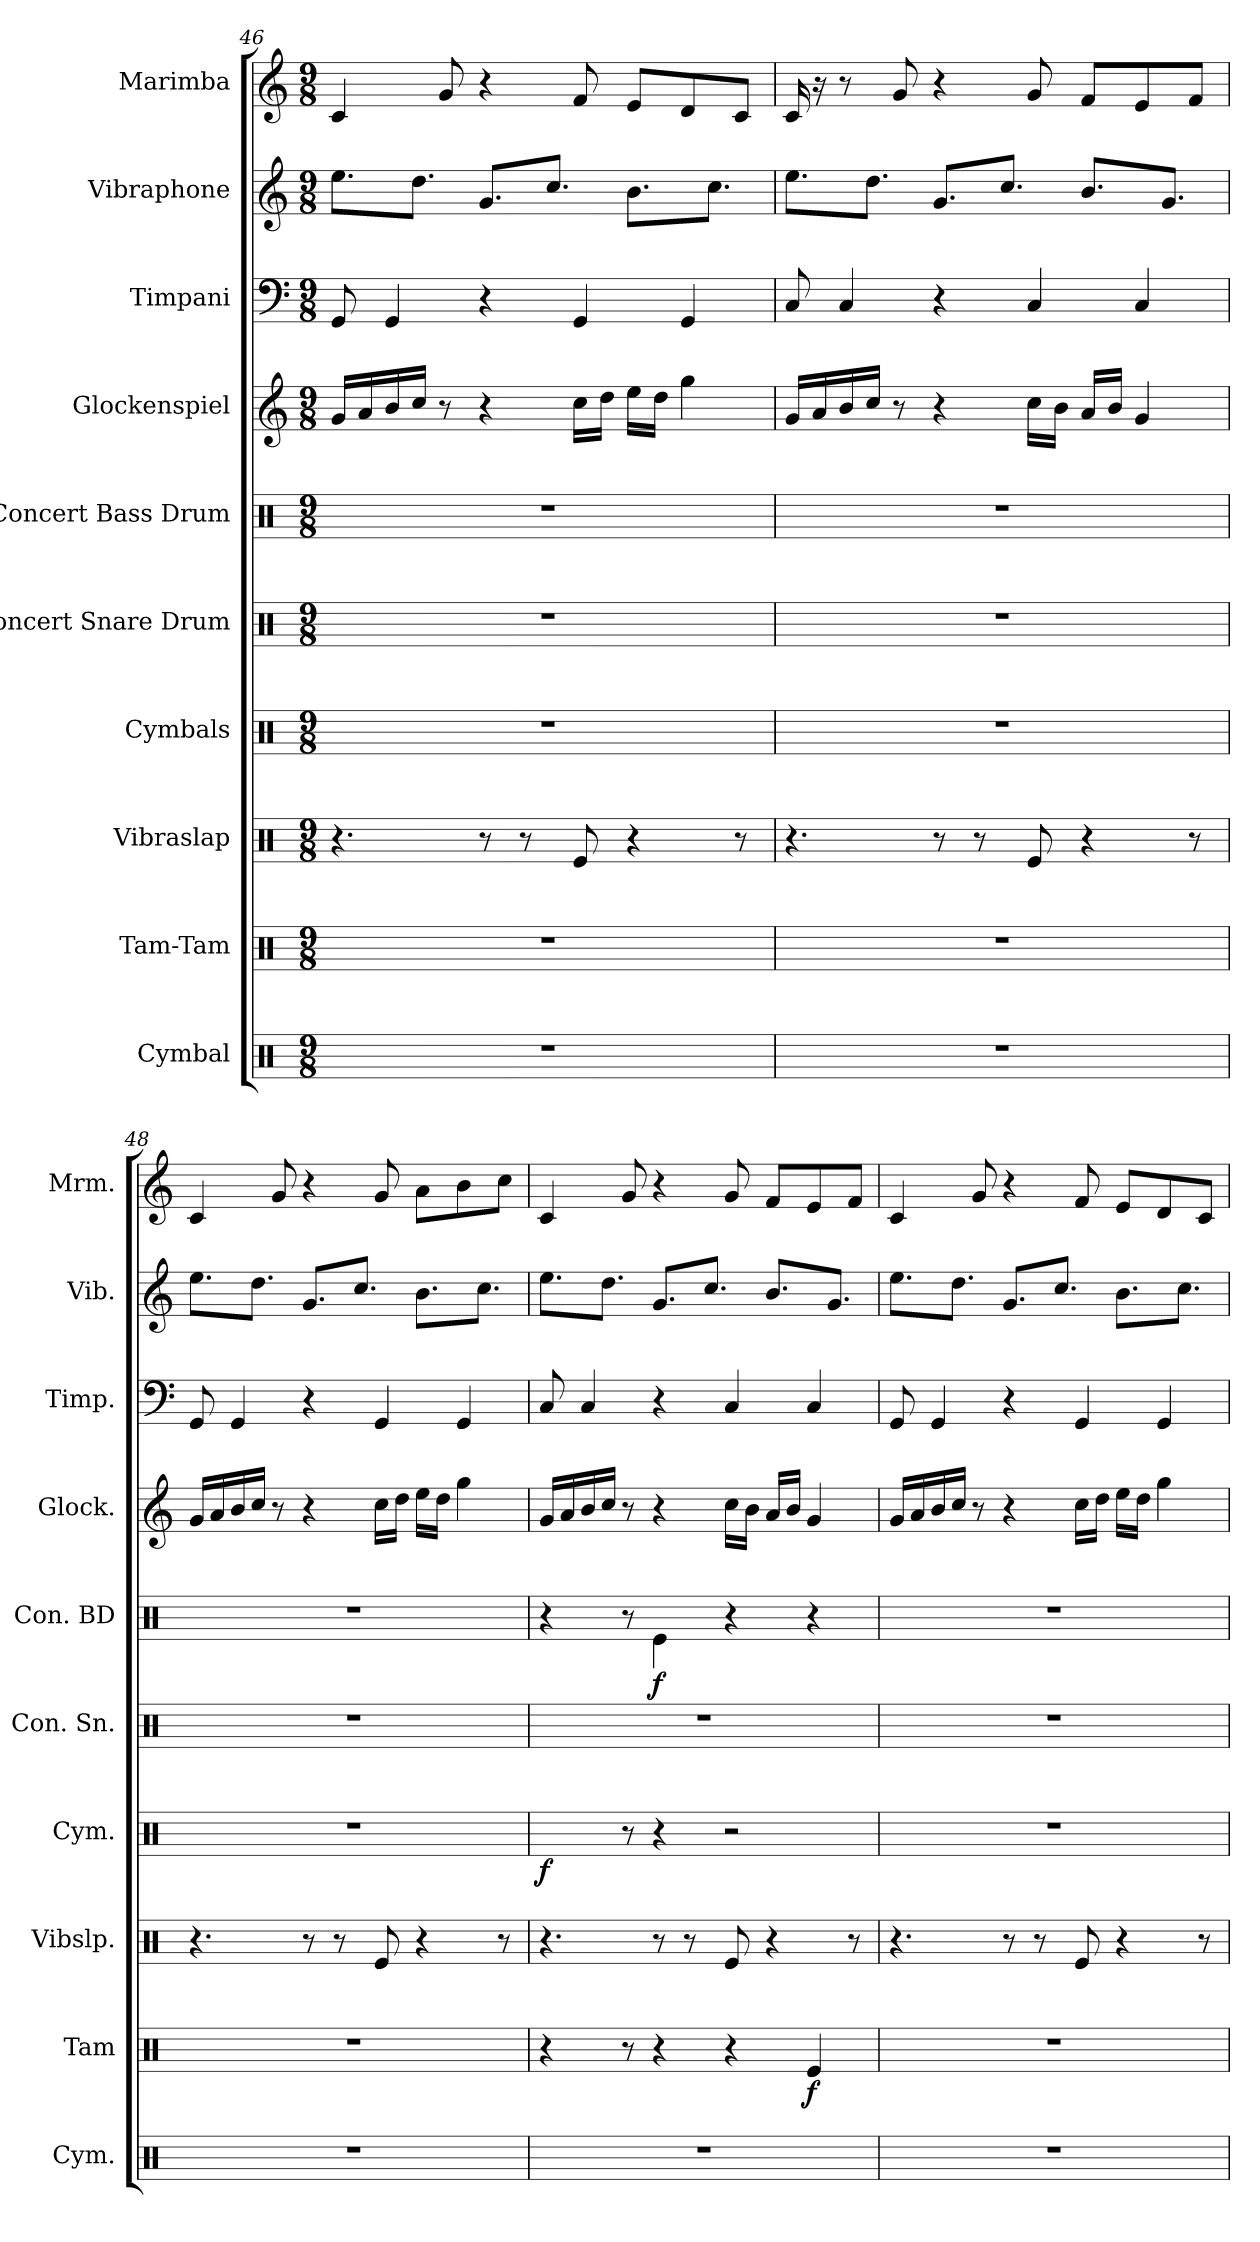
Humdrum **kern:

**kern	**kern	**dynam	**kern	**kern	**dynam	**kern	**kern	**dynam	**kern	**kern	**kern	**kern
*part10	*part9	*part9	*part8	*part7	*part7	*part6	*part5	*part5	*part4	*part3	*part2	*part1
*staff10	*staff9	*staff9	*staff8	*staff7	*staff7	*staff6	*staff5	*staff5	*staff4	*staff3	*staff2	*staff1
*I"Cymbal	*I"Tam-Tam	*	*I"Vibraslap	*I"Cymbals	*	*I"Concert Snare Drum	*I"Concert Bass Drum	*	*I"Glockenspiel	*I"Timpani	*I"Vibraphone	*I"Marimba
*I'Cym.	*I'Tam	*	*I'Vibslp.	*I'Cym.	*	*I'Con. Sn.	*I'Con. BD	*	*I'Glock.	*I'Timp.	*I'Vib.	*I'Mrm.
*clefX	*clefX	*	*clefX	*clefX	*	*clefX	*clefX	*	*clefG2	*clefF4	*clefG2	*clefG2
*	*	*	*	*	*	*	*	*	*ITrd-14c-24	*	*	*
*k[]	*k[]	*	*k[]	*k[]	*	*k[]	*k[]	*	*k[]	*k[]	*k[]	*k[]
*M9/8	*M9/8	*	*M9/8	*M9/8	*	*M9/8	*M9/8	*	*M9/8	*M9/8	*M9/8	*M9/8
=46	=46	=46	=46	=46	=46	=46	=46	=46	=46	=46	=46	=46
8%9r	8%9r	.	4.r	8%9r	.	8%9r	8%9r	.	16ggg/LL	8GG/	8.ee\L	4c/
.	.	.	.	.	.	.	.	.	16aaa/	.	.	.
.	.	.	.	.	.	.	.	.	16bbb/	4GG/	.	.
.	.	.	.	.	.	.	.	.	16cccc/JJ	.	8.dd\J	.
.	.	.	.	.	.	.	.	.	8r	.	.	8g/
.	.	.	8r	.	.	.	.	.	4r	4r	8.g/L	4r
.	.	.	8r	.	.	.	.	.	.	.	.	.
.	.	.	.	.	.	.	.	.	.	.	8.cc/J	.
.	.	.	8Re/	.	.	.	.	.	16cccc\LL	4GG/	.	8f/
.	.	.	.	.	.	.	.	.	16dddd\JJ	.	.	.
.	.	.	4r	.	.	.	.	.	16eeee\LL	.	8.b\L	8e/L
.	.	.	.	.	.	.	.	.	16dddd\JJ	.	.	.
.	.	.	.	.	.	.	.	.	4gggg\	4GG/	.	8d/
.	.	.	.	.	.	.	.	.	.	.	8.cc\J	.
.	.	.	8r	.	.	.	.	.	.	.	.	8c/J
!!LO:PB:g=z
=47	=47	=47	=47	=47	=47	=47	=47	=47	=47	=47	=47	=47
8%9r	8%9r	.	4.r	8%9r	.	8%9r	8%9r	.	16ggg/LL	8C/	8.ee\L	16c/
.	.	.	.	.	.	.	.	.	16aaa/	.	.	16r
.	.	.	.	.	.	.	.	.	16bbb/	4C/	.	8r
.	.	.	.	.	.	.	.	.	16cccc/JJ	.	8.dd\J	.
.	.	.	.	.	.	.	.	.	8r	.	.	8g/
.	.	.	8r	.	.	.	.	.	4r	4r	8.g/L	4r
.	.	.	8r	.	.	.	.	.	.	.	.	.
.	.	.	.	.	.	.	.	.	.	.	8.cc/J	.
.	.	.	8Re/	.	.	.	.	.	16cccc\LL	4C/	.	8g/
.	.	.	.	.	.	.	.	.	16bbb\JJ	.	.	.
.	.	.	4r	.	.	.	.	.	16aaa/LL	.	8.b/L	8f/L
.	.	.	.	.	.	.	.	.	16bbb/JJ	.	.	.
.	.	.	.	.	.	.	.	.	4ggg/	4C/	.	8e/
.	.	.	.	.	.	.	.	.	.	.	8.g/J	.
.	.	.	8r	.	.	.	.	.	.	.	.	8f/J
=48	=48	=48	=48	=48	=48	=48	=48	=48	=48	=48	=48	=48
8%9r	8%9r	.	4.r	8%9r	.	8%9r	8%9r	.	16ggg/LL	8GG/	8.ee\L	4c/
.	.	.	.	.	.	.	.	.	16aaa/	.	.	.
.	.	.	.	.	.	.	.	.	16bbb/	4GG/	.	.
.	.	.	.	.	.	.	.	.	16cccc/JJ	.	8.dd\J	.
.	.	.	.	.	.	.	.	.	8r	.	.	8g/
.	.	.	8r	.	.	.	.	.	4r	4r	8.g/L	4r
.	.	.	8r	.	.	.	.	.	.	.	.	.
.	.	.	.	.	.	.	.	.	.	.	8.cc/J	.
.	.	.	8Re/	.	.	.	.	.	16cccc\LL	4GG/	.	8g/
.	.	.	.	.	.	.	.	.	16dddd\JJ	.	.	.
.	.	.	4r	.	.	.	.	.	16eeee\LL	.	8.b\L	8a\L
.	.	.	.	.	.	.	.	.	16dddd\JJ	.	.	.
.	.	.	.	.	.	.	.	.	4gggg\	4GG/	.	8b\
.	.	.	.	.	.	.	.	.	.	.	8.cc\J	.
.	.	.	8r	.	.	.	.	.	.	.	.	8cc\J
!!LO:PB:g=z
=49	=49	=49	=49	=49	=49	=49	=49	=49	=49	=49	=49	=49
!	!	!	!	!	!LO:DY:b	!	!	!	!	!	!	!
8%9r	4r	.	4.r	4R/	f	8%9r	4r	.	16ggg/LL	8C/	8.ee\L	4c/
.	.	.	.	.	.	.	.	.	16aaa/	.	.	.
.	.	.	.	.	.	.	.	.	16bbb/	4C/	.	.
.	.	.	.	.	.	.	.	.	16cccc/JJ	.	8.dd\J	.
.	8r	.	.	8r	.	.	8r	.	8r	.	.	8g/
!	!	!	!	!	!	!	!	!LO:DY:b	!	!	!	!
.	4r	.	8r	4r	.	.	4Re\	f	4r	4r	8.g/L	4r
.	.	.	8r	.	.	.	.	.	.	.	.	.
.	.	.	.	.	.	.	.	.	.	.	8.cc/J	.
.	4r	.	8Re/	2r	.	.	4r	.	16cccc\LL	4C/	.	8g/
.	.	.	.	.	.	.	.	.	16bbb\JJ	.	.	.
.	.	.	4r	.	.	.	.	.	16aaa/LL	.	8.b/L	8f/L
.	.	.	.	.	.	.	.	.	16bbb/JJ	.	.	.
!	!	!LO:DY:b	!	!	!	!	!	!	!	!	!	!
.	4Re/	f	.	.	.	.	4r	.	4ggg/	4C/	.	8e/
.	.	.	.	.	.	.	.	.	.	.	8.g/J	.
.	.	.	8r	.	.	.	.	.	.	.	.	8f/J
=50	=50	=50	=50	=50	=50	=50	=50	=50	=50	=50	=50	=50
8%9r	8%9r	.	4.r	8%9r	.	8%9r	8%9r	.	16ggg/LL	8GG/	8.ee\L	4c/
.	.	.	.	.	.	.	.	.	16aaa/	.	.	.
.	.	.	.	.	.	.	.	.	16bbb/	4GG/	.	.
.	.	.	.	.	.	.	.	.	16cccc/JJ	.	8.dd\J	.
.	.	.	.	.	.	.	.	.	8r	.	.	8g/
.	.	.	8r	.	.	.	.	.	4r	4r	8.g/L	4r
.	.	.	8r	.	.	.	.	.	.	.	.	.
.	.	.	.	.	.	.	.	.	.	.	8.cc/J	.
.	.	.	8Re/	.	.	.	.	.	16cccc\LL	4GG/	.	8f/
.	.	.	.	.	.	.	.	.	16dddd\JJ	.	.	.
.	.	.	4r	.	.	.	.	.	16eeee\LL	.	8.b\L	8e/L
.	.	.	.	.	.	.	.	.	16dddd\JJ	.	.	.
.	.	.	.	.	.	.	.	.	4gggg\	4GG/	.	8d/
.	.	.	.	.	.	.	.	.	.	.	8.cc\J	.
.	.	.	8r	.	.	.	.	.	.	.	.	8c/J
=	=	=	=	=	=	=	=	=	=	=	=	=
*-	*-	*-	*-	*-	*-	*-	*-	*-	*-	*-	*-	*-
